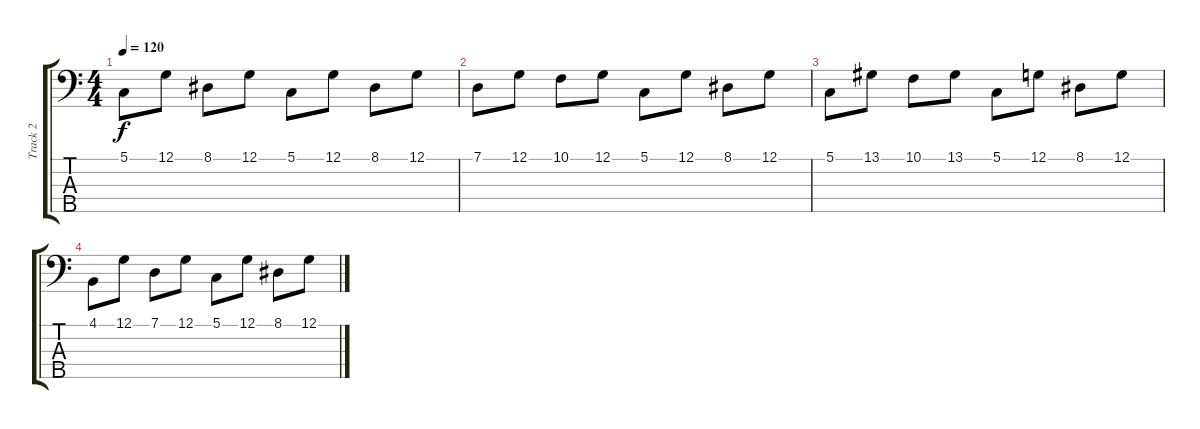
\track ("Track 2" "Track 2") {instrument harpsichord}
\staff {score tabs}
\tuning (G2 D2 A1 E1 B0) {hide}
\ts (4 4)
\tempo 120
\clef f4
\ks c
5.1.8{dy f} 12.1.8 8.1.8 12.1.8 5.1.8 12.1.8 8.1.8 12.1.8 |
7.1.8 12.1.8 10.1.8 12.1.8 5.1.8 12.1.8 8.1.8 12.1.8 |
5.1.8 13.1.8 10.1.8 13.1.8 5.1.8 12.1.8 8.1.8 12.1.8 |
4.1.8 12.1.8 7.1.8 12.1.8 5.1.8 12.1.8 8.1.8 12.1.8
